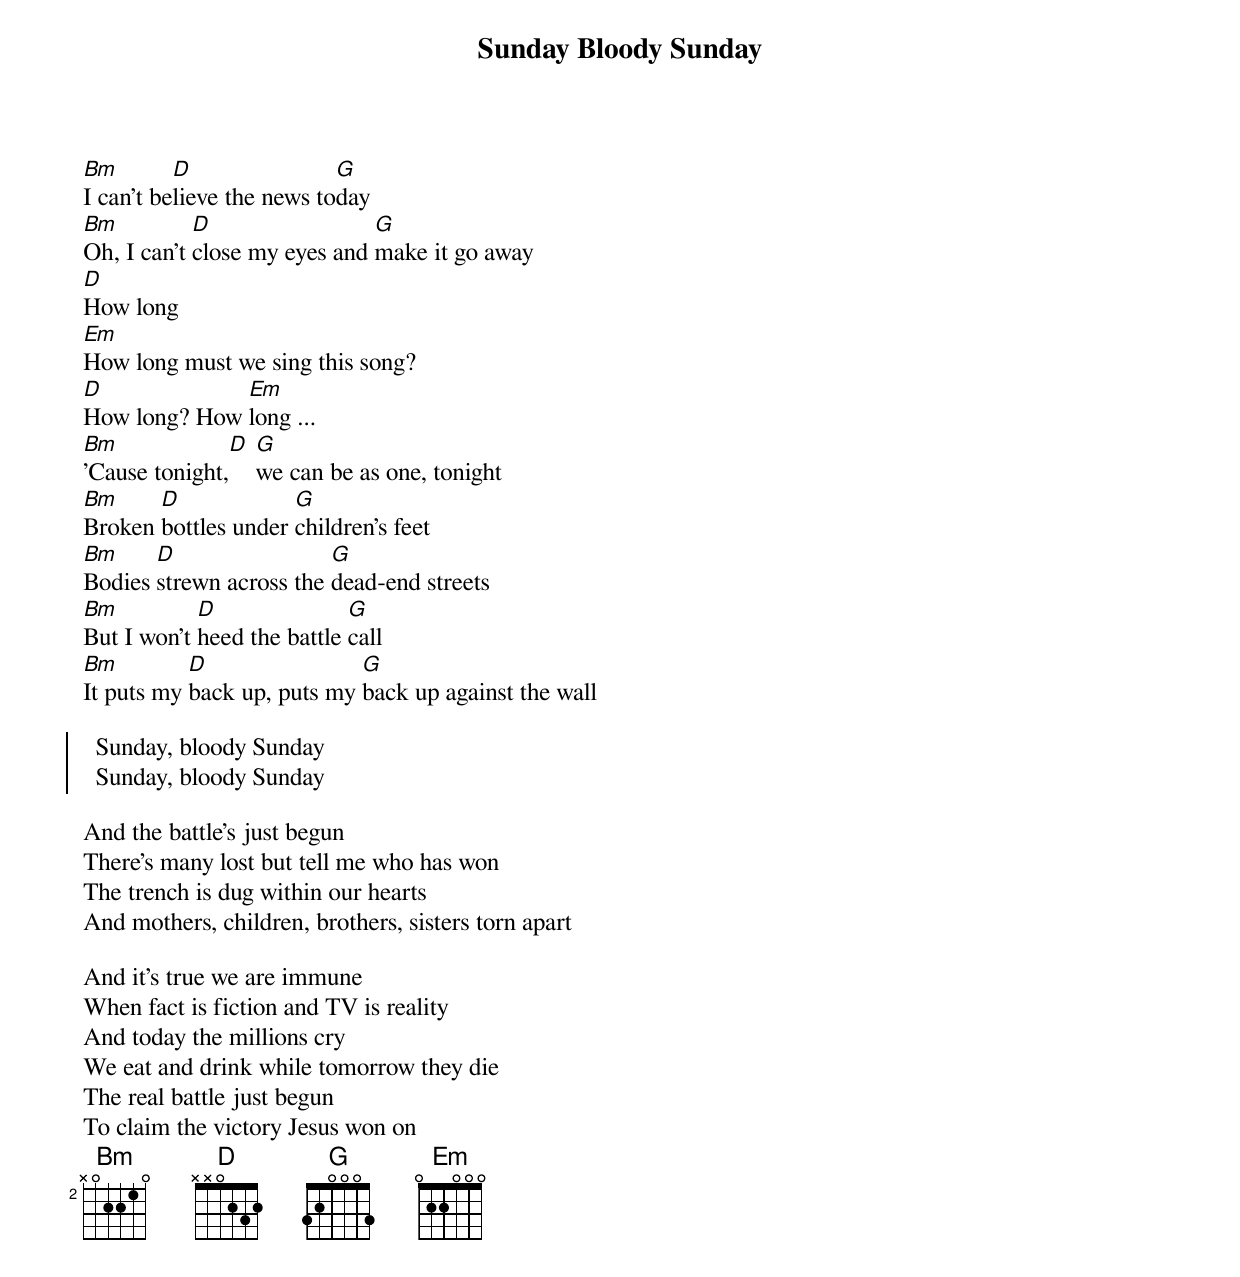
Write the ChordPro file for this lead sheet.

{title: Sunday Bloody Sunday}
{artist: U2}
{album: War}
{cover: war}
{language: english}
{columns: 2}
{define: Bm base-fret 2 frets X 0 2 2 1 0}
{define: D frets X X 0 2 3 2}
{define: G frets 3 2 0 0 0 3}
{define: Em frets 0 2 2 0 0 0}

[Bm]I can't be[D]lieve the news to[G]day
[Bm]Oh, I can't [D]close my eyes and [G]make it go away
[D]How long
[Em]How long must we sing this song?
[D]How long? How [Em]long ...
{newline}
[Bm]'Cause tonight,[D] [G]we can be as one, tonight
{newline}
[Bm]Broken [D]bottles under [G]children's feet
[Bm]Bodies [D]strewn across the [G]dead-end streets
[Bm]But I won't [D]heed the battle [G]call
[Bm]It puts my [D]back up, puts my [G]back up against the wall

{start_of_chorus}
  Sunday, bloody Sunday
  Sunday, bloody Sunday
{end_of_chorus}

And the battle's just begun
There's many lost but tell me who has won
The trench is dug within our hearts
And mothers, children, brothers, sisters torn apart

And it's true we are immune
When fact is fiction and TV is reality
And today the millions cry
We eat and drink while tomorrow they die
The real battle just begun
To claim the victory Jesus won on
